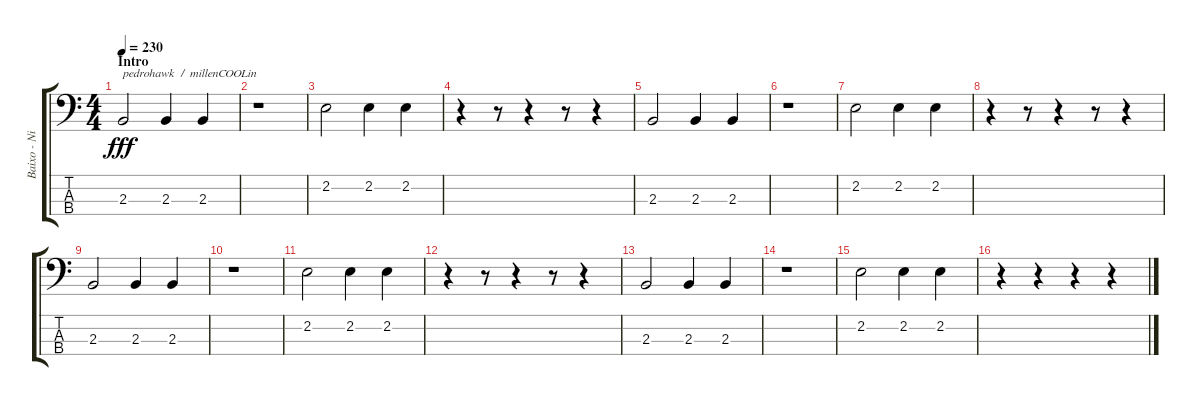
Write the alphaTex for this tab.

\track ("Baixo - Nikola" "Baixo - Ni") {instrument electricbasspick}
\staff {score tabs}
\tuning (G2 D2 A1 E1) {hide}
\ts (4 4)
\section ("" "Intro")
\tempo 230
\clef f4
\ks c
2.3.2{txt "pedrohawk  /  millenCOOLin" dy fff instrument electricbasspick} 2.3.4 2.3.4 |
r.1 |
2.2.2 2.2.4 2.2.4 |
r.4 r.8 r.4 r.8 r.4 |
2.3.2 2.3.4 2.3.4 |
r.1 |
2.2.2 2.2.4 2.2.4 |
r.4 r.8 r.4 r.8 r.4 |
2.3.2 2.3.4 2.3.4 |
r.1 |
2.2.2 2.2.4 2.2.4 |
r.4 r.8 r.4 r.8 r.4 |
2.3.2 2.3.4 2.3.4 |
r.1 |
2.2.2 2.2.4 2.2.4 |
r.4 r.4 r.4 r.4
